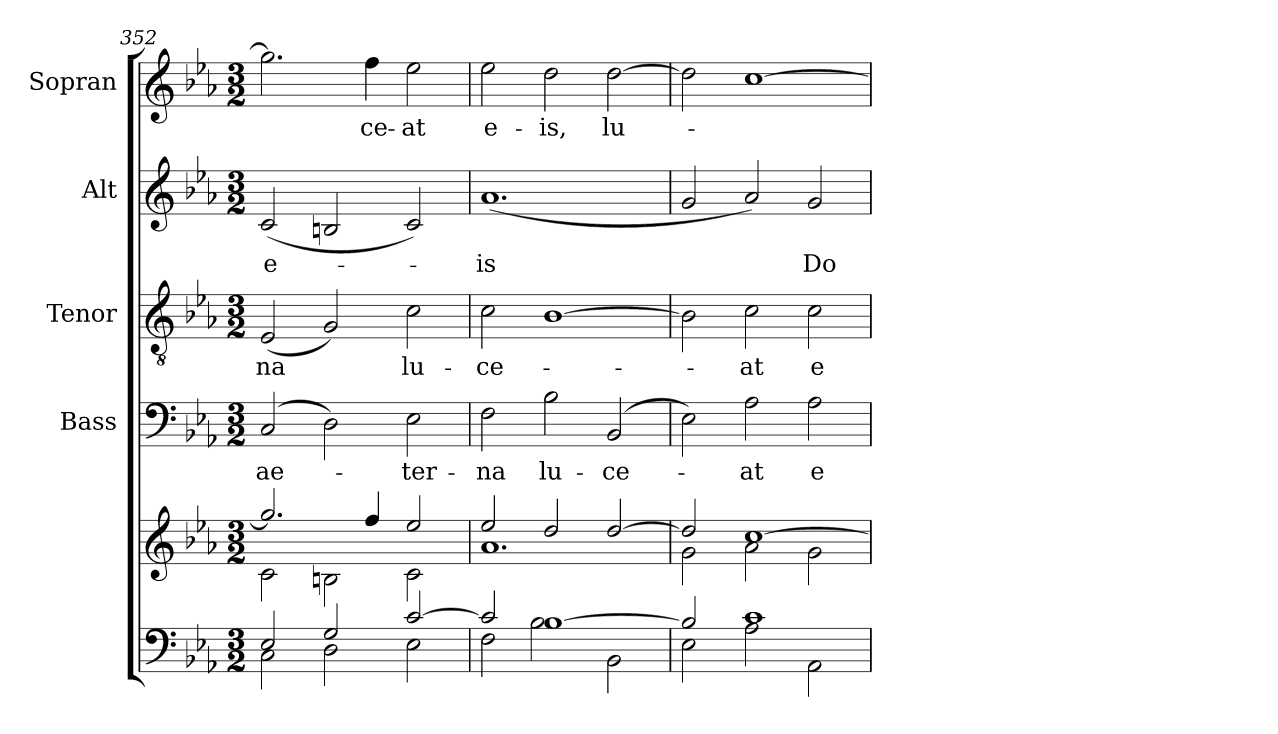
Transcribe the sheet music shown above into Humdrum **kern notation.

**kern	**kern	**kern	**text	**kern	**text	**kern	**text	**kern	**text
*part5	*part5	*part4	*part4	*part3	*part3	*part2	*part2	*part1	*part1
*staff6	*staff5	*staff4	*staff4	*staff3	*staff3	*staff2	*staff2	*staff1	*staff1
*	*	*I"Bass	*	*I"Tenor	*	*I"Alt	*	*I"Sopran	*
*	*	*I'B.	*	*I'T.	*	*I'A.	*	*I'S.	*
!!LO:LB:g=z
*clefF4	*clefG2	*clefF4	*	*clefGv2	*	*clefG2	*	*clefG2	*
*k[b-e-a-]	*k[b-e-a-]	*k[b-e-a-]	*	*k[b-e-a-]	*	*k[b-e-a-]	*	*k[b-e-a-]	*
*E-:	*E-:	*E-:	*	*E-:	*	*E-:	*	*E-:	*
*M3/2	*M3/2	*M3/2	*	*M3/2	*	*M3/2	*	*M3/2	*
=352	=352	=352	=352	=352	=352	=352	=352	=352	=352
*^	*^	*	*	*	*	*	*	*	*
!	!	!	!	!	!LO:LY:b	!	!LO:LY:b	!	!LO:LY:b	!	!
2E-/	2C\	2.gg/]	2c\	(2C/	ae-	(<2E-/	-na	(<2c/	e-	2.gg\]	.
2G/	2D\	.	2Bn\	2D\)	.	2G/)	.	2Bn/	.	.	.
!	!	!	!	!	!	!	!	!	!	!	!LO:LY:b
.	.	4ff/	.	.	.	.	.	.	.	4ff\	-ce-
!	!	!	!	!	!LO:LY:b	!	!LO:LY:b	!	!	!	!LO:LY:b
[>2c/	2E-\	2ee-/	2c\	2E-\	-ter-	2c\	lu-	2c/)	.	2ee-\	-at
=353	=353	=353	=353	=353	=353	=353	=353	=353	=353	=353	=353
!	!	!	!	!	!LO:LY:b	!	!LO:LY:b	!	!LO:LY:b	!	!LO:LY:b
2c/]	2F\	2ee-/	1.a-	2F\	-na	2c\	-ce-	(<1.a-	-is	2ee-\	e-
!	!	!	!	!	!LO:LY:b	!	!	!	!	!	!LO:LY:b
[>1B-	2B-\	2dd/	.	2B-\	lu-	[1B-	.	.	.	2dd\	-is,
!	!	!	!	!	!LO:LY:b	!	!	!	!	!	!LO:LY:b
.	2BB-\	[>2dd/	.	(2BB-/	-ce-	.	.	.	.	[2dd\	lu-
=354	=354	=354	=354	=354	=354	=354	=354	=354	=354	=354	=354
2B-/]	2E-\	2dd/]	2g\	2E-\)	.	2B-\]	.	2g/	.	2dd\]	.
!	!	!	!	!	!LO:LY:b	!	!LO:LY:b	!	!	!	!
1c	2A-\	[>1cc	2a-\	2A-\	-at	2c\	-at	2a-/)	.	[1cc	.
!	!	!	!	!	!LO:LY:b	!	!LO:LY:b	!	!LO:LY:b	!	!
.	2AA-\	.	2g\	2A-\	e-	2c\	e-	2g/	Do-	.	.
*v	*v	*	*	*	*	*	*	*	*	*	*
*	*v	*v	*	*	*	*	*	*	*	*
=	=	=	=	=	=	=	=	=	=
*-	*-	*-	*-	*-	*-	*-	*-	*-	*-
